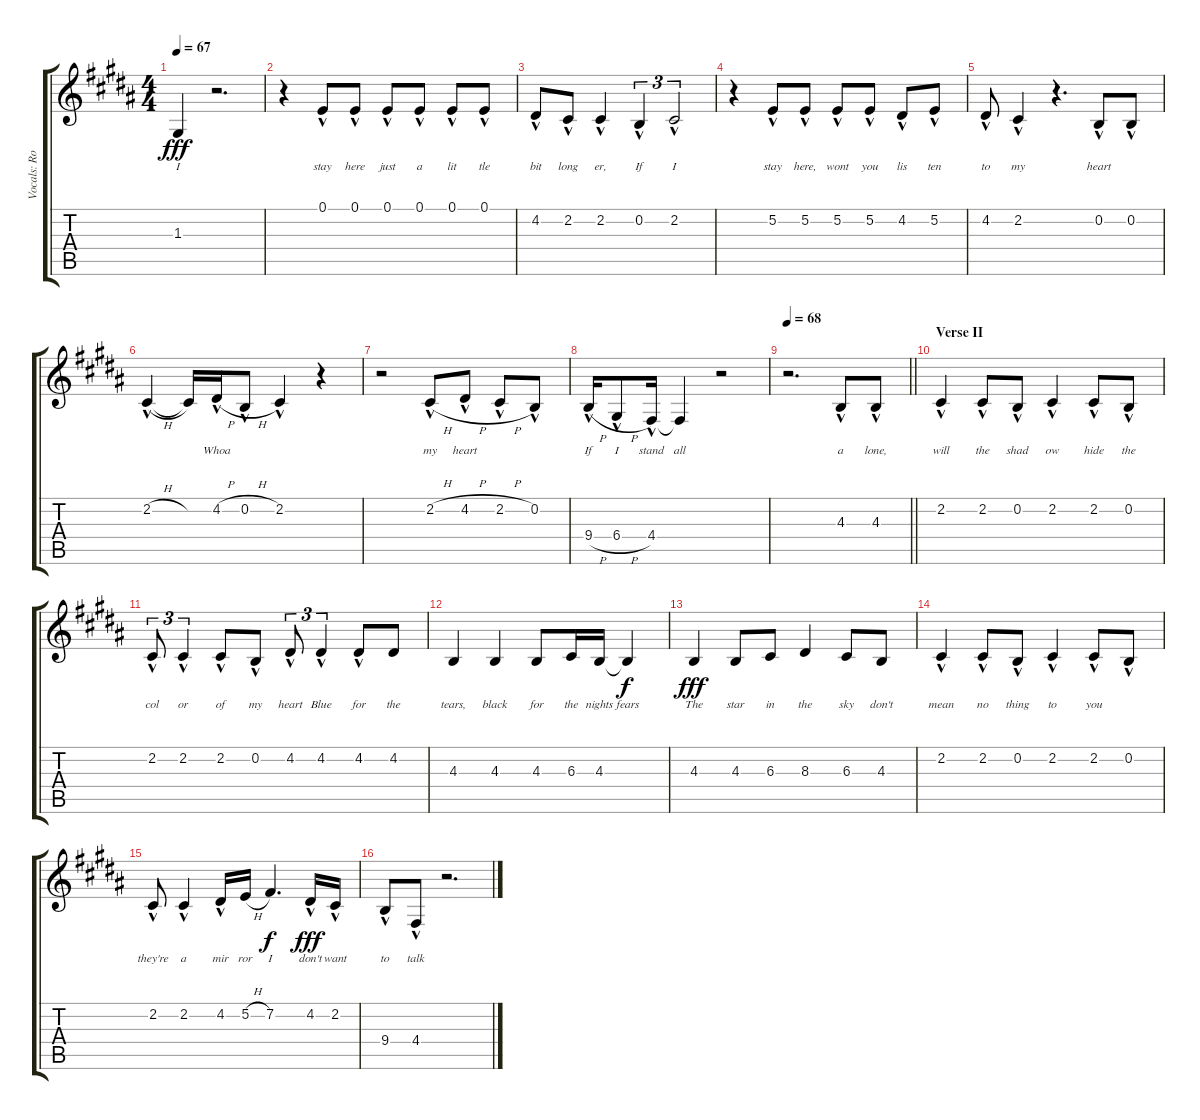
\track ("Vocals: Rod" "Vocals: Ro") {instrument lead2sawtooth}
\staff {score tabs}
\tuning (E4 B3 G3 D3 A2 E2) {hide}
\ts (4 4)
\tempo 67
\clef g2
\ks b
1.3{t}.4{lyrics (0 "I") lyrics (1 "") lyrics (2 "") lyrics (3 "") lyrics (4 "") dy fff} r.2{d} |
r.4 0.1{hac}.8{lyrics (0 "stay") lyrics (1 "") lyrics (2 "") lyrics (3 "") lyrics (4 "")} 0.1{hac}.8{lyrics (0 "here") lyrics (1 "") lyrics (2 "") lyrics (3 "") lyrics (4 "")} 0.1{hac}.8{lyrics (0 "just") lyrics (1 "") lyrics (2 "") lyrics (3 "") lyrics (4 "")} 0.1{hac}.8{lyrics (0 "a") lyrics (1 "") lyrics (2 "") lyrics (3 "") lyrics (4 "")} 0.1{hac}.8{lyrics (0 "lit") lyrics (1 "") lyrics (2 "") lyrics (3 "") lyrics (4 "")} 0.1{hac}.8{lyrics (0 "tle") lyrics (1 "") lyrics (2 "") lyrics (3 "") lyrics (4 "")} |
4.2{hac}.8{lyrics (0 "bit") lyrics (1 "") lyrics (2 "") lyrics (3 "") lyrics (4 "")} 2.2{hac}.8{lyrics (0 "long") lyrics (1 "") lyrics (2 "") lyrics (3 "") lyrics (4 "")} 2.2{hac}.4{lyrics (0 "er,") lyrics (1 "") lyrics (2 "") lyrics (3 "") lyrics (4 "")} 0.2{hac}.4{tu (3 2) lyrics (0 "If") lyrics (1 "") lyrics (2 "") lyrics (3 "") lyrics (4 "")} 2.2{hac}.2{tu (3 2) lyrics (0 "I") lyrics (1 "") lyrics (2 "") lyrics (3 "") lyrics (4 "")} |
r.4 5.2{hac}.8{lyrics (0 "stay") lyrics (1 "") lyrics (2 "") lyrics (3 "") lyrics (4 "")} 5.2{hac}.8{lyrics (0 "here,") lyrics (1 "") lyrics (2 "") lyrics (3 "") lyrics (4 "")} 5.2{hac}.8{lyrics (0 "wont") lyrics (1 "") lyrics (2 "") lyrics (3 "") lyrics (4 "")} 5.2{hac}.8{lyrics (0 "you") lyrics (1 "") lyrics (2 "") lyrics (3 "") lyrics (4 "")} 4.2{hac}.8{lyrics (0 "lis") lyrics (1 "") lyrics (2 "") lyrics (3 "") lyrics (4 "")} 5.2{hac}.8{lyrics (0 "ten") lyrics (1 "") lyrics (2 "") lyrics (3 "") lyrics (4 "")} |
4.2{hac}.8{lyrics (0 "to") lyrics (1 "") lyrics (2 "") lyrics (3 "") lyrics (4 "")} 2.2{hac}.4{lyrics (0 "my") lyrics (1 "") lyrics (2 "") lyrics (3 "") lyrics (4 "")} r.4{d} 0.2{hac}.8{lyrics (0 "heart") lyrics (1 "") lyrics (2 "") lyrics (3 "") lyrics (4 "")} 0.2{hac}.8{lyrics (0 "") lyrics (1 "") lyrics (2 "") lyrics (3 "") lyrics (4 "")} |
2.2{h hac}.4{lyrics (0 "") lyrics (1 "") lyrics (2 "") lyrics (3 "") lyrics (4 "")} 2.2{t}.16{lyrics (0 "") lyrics (1 "") lyrics (2 "") lyrics (3 "") lyrics (4 "")} 4.2{h hac}.16{lyrics (0 "Whoa") lyrics (1 "") lyrics (2 "") lyrics (3 "") lyrics (4 "")} 0.2{h hac}.8{lyrics (0 "") lyrics (1 "") lyrics (2 "") lyrics (3 "") lyrics (4 "")} 2.2{hac}.4{lyrics (0 "") lyrics (1 "") lyrics (2 "") lyrics (3 "") lyrics (4 "")} r.4 |
r.2 2.2{h hac}.8{lyrics (0 "my") lyrics (1 "") lyrics (2 "") lyrics (3 "") lyrics (4 "")} 4.2{h hac}.8{lyrics (0 "heart") lyrics (1 "") lyrics (2 "") lyrics (3 "") lyrics (4 "")} 2.2{h hac}.8{lyrics (0 "") lyrics (1 "") lyrics (2 "") lyrics (3 "") lyrics (4 "")} 0.2{hac}.8{lyrics (0 "") lyrics (1 "") lyrics (2 "") lyrics (3 "") lyrics (4 "")} |
9.4{h hac}.16{lyrics (0 "If") lyrics (1 "") lyrics (2 "") lyrics (3 "") lyrics (4 "")} 6.4{h hac}.8{lyrics (0 "I") lyrics (1 "") lyrics (2 "") lyrics (3 "") lyrics (4 "")} 4.4{hac}.16{lyrics (0 "stand") lyrics (1 "") lyrics (2 "") lyrics (3 "") lyrics (4 "")} 4.4{t}.4{lyrics (0 "all") lyrics (1 "") lyrics (2 "") lyrics (3 "") lyrics (4 "")} r.2 |
\tempo 68
\barLineRight lightlight
r.2{d} 4.3{hac}.8{lyrics (0 "a") lyrics (1 "") lyrics (2 "") lyrics (3 "") lyrics (4 "")} 4.3{hac}.8{lyrics (0 "lone,") lyrics (1 "") lyrics (2 "") lyrics (3 "") lyrics (4 "")} |
\section ("" "Verse II")
2.2{hac}.4{lyrics (0 "will") lyrics (1 "") lyrics (2 "") lyrics (3 "") lyrics (4 "")} 2.2{hac}.8{lyrics (0 "the") lyrics (1 "") lyrics (2 "") lyrics (3 "") lyrics (4 "")} 0.2{hac}.8{lyrics (0 "shad") lyrics (1 "") lyrics (2 "") lyrics (3 "") lyrics (4 "")} 2.2{hac}.4{lyrics (0 "ow") lyrics (1 "") lyrics (2 "") lyrics (3 "") lyrics (4 "")} 2.2{hac}.8{lyrics (0 "hide") lyrics (1 "") lyrics (2 "") lyrics (3 "") lyrics (4 "")} 0.2{hac}.8{lyrics (0 "the") lyrics (1 "") lyrics (2 "") lyrics (3 "") lyrics (4 "")} |
2.2{hac}.8{tu (3 2) lyrics (0 "col") lyrics (1 "") lyrics (2 "") lyrics (3 "") lyrics (4 "")} 2.2{hac}.4{tu (3 2) lyrics (0 "or") lyrics (1 "") lyrics (2 "") lyrics (3 "") lyrics (4 "")} 2.2{hac}.8{lyrics (0 "of") lyrics (1 "") lyrics (2 "") lyrics (3 "") lyrics (4 "")} 0.2{hac}.8{lyrics (0 "my") lyrics (1 "") lyrics (2 "") lyrics (3 "") lyrics (4 "")} 4.2{hac}.8{tu (3 2) lyrics (0 "heart") lyrics (1 "") lyrics (2 "") lyrics (3 "") lyrics (4 "")} 4.2{hac}.4{tu (3 2) lyrics (0 "Blue") lyrics (1 "") lyrics (2 "") lyrics (3 "") lyrics (4 "")} 4.2{hac}.8{lyrics (0 "for") lyrics (1 "") lyrics (2 "") lyrics (3 "") lyrics (4 "")} 4.2.8{lyrics (0 "the") lyrics (1 "") lyrics (2 "") lyrics (3 "") lyrics (4 "")} |
4.3.4{lyrics (0 "tears,") lyrics (1 "") lyrics (2 "") lyrics (3 "") lyrics (4 "")} 4.3.4{lyrics (0 "black") lyrics (1 "") lyrics (2 "") lyrics (3 "") lyrics (4 "")} 4.3.8{lyrics (0 "for") lyrics (1 "") lyrics (2 "") lyrics (3 "") lyrics (4 "")} 6.3.16{lyrics (0 "the") lyrics (1 "") lyrics (2 "") lyrics (3 "") lyrics (4 "")} 4.3.16{lyrics (0 "nights") lyrics (1 "") lyrics (2 "") lyrics (3 "") lyrics (4 "")} 4.3{t}.4{lyrics (0 "fears") lyrics (1 "") lyrics (2 "") lyrics (3 "") lyrics (4 "") dy f} |
4.3.4{lyrics (0 "The") lyrics (1 "") lyrics (2 "") lyrics (3 "") lyrics (4 "") dy fff} 4.3.8{lyrics (0 "star") lyrics (1 "") lyrics (2 "") lyrics (3 "") lyrics (4 "")} 6.3.8{lyrics (0 "in") lyrics (1 "") lyrics (2 "") lyrics (3 "") lyrics (4 "")} 8.3.4{lyrics (0 "the") lyrics (1 "") lyrics (2 "") lyrics (3 "") lyrics (4 "")} 6.3.8{lyrics (0 "sky") lyrics (1 "") lyrics (2 "") lyrics (3 "") lyrics (4 "")} 4.3.8{lyrics (0 "don't") lyrics (1 "") lyrics (2 "") lyrics (3 "") lyrics (4 "")} |
2.2{hac}.4{lyrics (0 "mean") lyrics (1 "") lyrics (2 "") lyrics (3 "") lyrics (4 "")} 2.2{hac}.8{lyrics (0 "no") lyrics (1 "") lyrics (2 "") lyrics (3 "") lyrics (4 "")} 0.2{hac}.8{lyrics (0 "thing") lyrics (1 "") lyrics (2 "") lyrics (3 "") lyrics (4 "")} 2.2{hac}.4{lyrics (0 "to") lyrics (1 "") lyrics (2 "") lyrics (3 "") lyrics (4 "")} 2.2{hac}.8{lyrics (0 "you") lyrics (1 "") lyrics (2 "") lyrics (3 "") lyrics (4 "")} 0.2{hac}.8{lyrics (0 "") lyrics (1 "") lyrics (2 "") lyrics (3 "") lyrics (4 "")} |
2.2{hac}.8{lyrics (0 "they're") lyrics (1 "") lyrics (2 "") lyrics (3 "") lyrics (4 "")} 2.2{hac}.4{lyrics (0 "a") lyrics (1 "") lyrics (2 "") lyrics (3 "") lyrics (4 "")} 4.2{hac}.16{lyrics (0 "mir") lyrics (1 "") lyrics (2 "") lyrics (3 "") lyrics (4 "")} 5.2{h}.16{lyrics (0 "ror") lyrics (1 "") lyrics (2 "") lyrics (3 "") lyrics (4 "")} 7.2.4{d lyrics (0 "I") lyrics (1 "") lyrics (2 "") lyrics (3 "") lyrics (4 "") dy f} 4.2{hac}.16{lyrics (0 "don't") lyrics (1 "") lyrics (2 "") lyrics (3 "") lyrics (4 "") dy fff} 2.2{hac}.16{lyrics (0 "want") lyrics (1 "") lyrics (2 "") lyrics (3 "") lyrics (4 "")} |
9.4{hac}.8{lyrics (0 "to") lyrics (1 "") lyrics (2 "") lyrics (3 "") lyrics (4 "")} 4.4{hac}.8{lyrics (0 "talk") lyrics (1 "") lyrics (2 "") lyrics (3 "") lyrics (4 "")} r.2{d}
